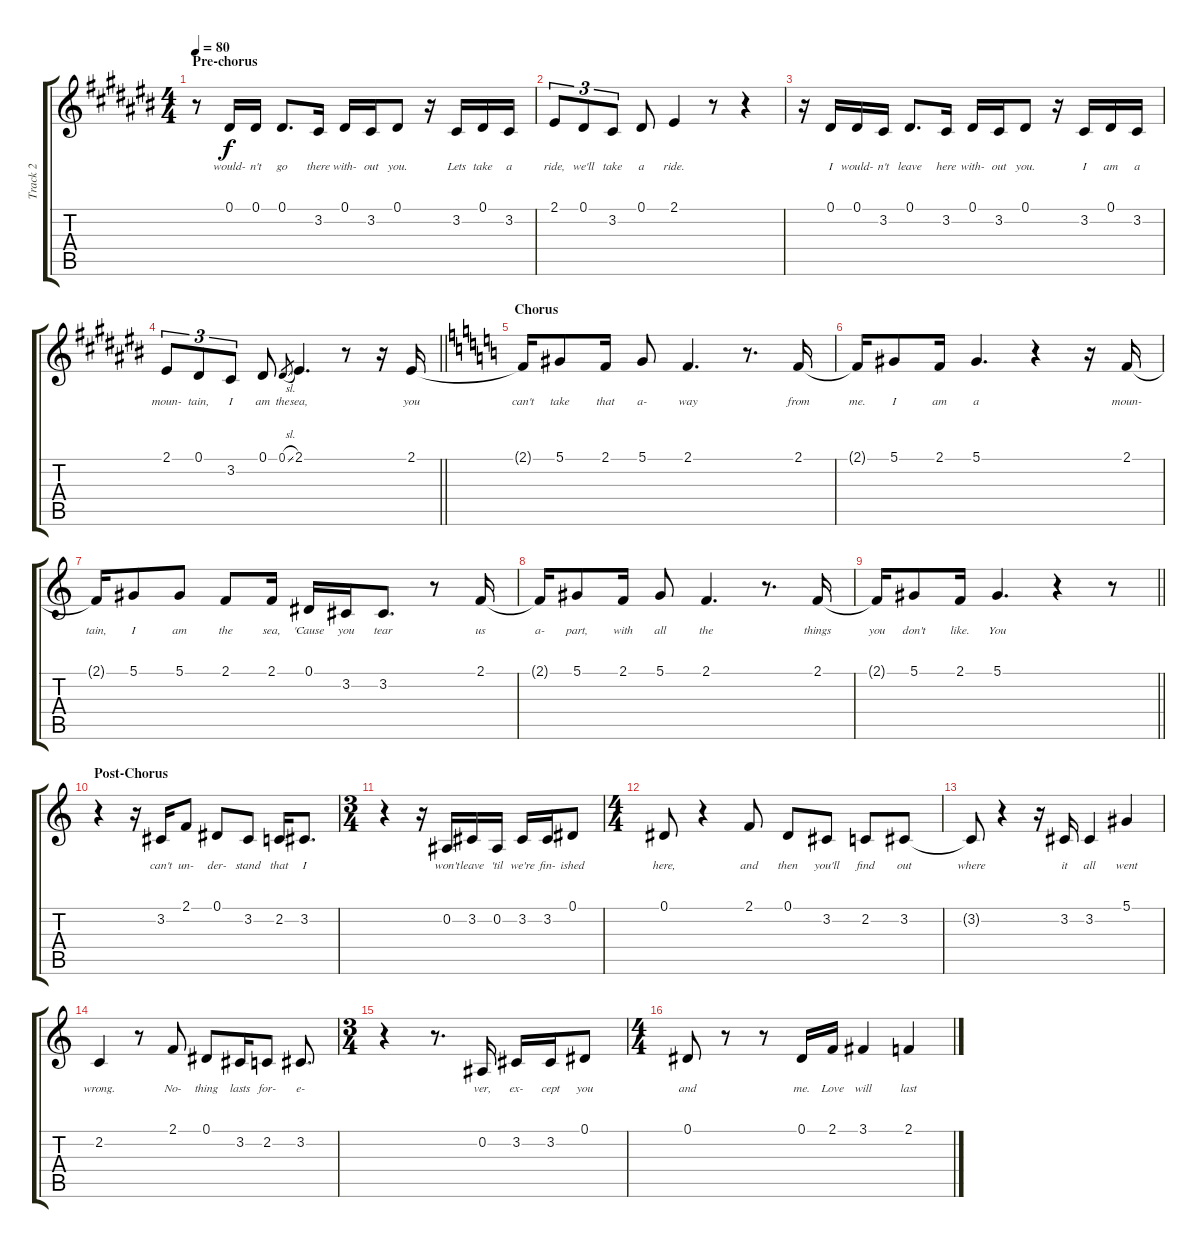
\track ("Track 2" "Track 2") {instrument tenorsax}
\staff {score tabs}
\tuning (Eb4 Bb3 Gb3 Db3 Ab2 Eb2) {hide}
\ts (4 4)
\section ("" "Pre-chorus")
\tempo 80
\clef g2
\ks c#
r.8{dy f} 0.1.16{lyrics (0 "would-") lyrics (1 "") lyrics (2 "") lyrics (3 "") lyrics (4 "")} 0.1.16{lyrics (0 "n't") lyrics (1 "") lyrics (2 "") lyrics (3 "") lyrics (4 "")} 0.1.8{d lyrics (0 "go") lyrics (1 "") lyrics (2 "") lyrics (3 "") lyrics (4 "")} 3.2.16{lyrics (0 "there") lyrics (1 "") lyrics (2 "") lyrics (3 "") lyrics (4 "")} 0.1.16{lyrics (0 "with-") lyrics (1 "") lyrics (2 "") lyrics (3 "") lyrics (4 "")} 3.2.16{lyrics (0 "out") lyrics (1 "") lyrics (2 "") lyrics (3 "") lyrics (4 "")} 0.1.8{lyrics (0 "you.") lyrics (1 "") lyrics (2 "") lyrics (3 "") lyrics (4 "")} r.16 3.2.16{lyrics (0 "Lets") lyrics (1 "") lyrics (2 "") lyrics (3 "") lyrics (4 "")} 0.1.16{lyrics (0 "take") lyrics (1 "") lyrics (2 "") lyrics (3 "") lyrics (4 "")} 3.2.16{lyrics (0 "a") lyrics (1 "") lyrics (2 "") lyrics (3 "") lyrics (4 "")} |
2.1.8{tu (3 2) lyrics (0 "ride,") lyrics (1 "") lyrics (2 "") lyrics (3 "") lyrics (4 "")} 0.1.8{tu (3 2) lyrics (0 "we'll") lyrics (1 "") lyrics (2 "") lyrics (3 "") lyrics (4 "")} 3.2.8{tu (3 2) lyrics (0 "take") lyrics (1 "") lyrics (2 "") lyrics (3 "") lyrics (4 "")} 0.1.8{lyrics (0 "a") lyrics (1 "") lyrics (2 "") lyrics (3 "") lyrics (4 "")} 2.1.4{lyrics (0 "ride.") lyrics (1 "") lyrics (2 "") lyrics (3 "") lyrics (4 "")} r.8 r.4 |
r.16 0.1.16{lyrics (0 "I") lyrics (1 "") lyrics (2 "") lyrics (3 "") lyrics (4 "")} 0.1.16{lyrics (0 "would-") lyrics (1 "") lyrics (2 "") lyrics (3 "") lyrics (4 "")} 3.2.16{lyrics (0 "n't") lyrics (1 "") lyrics (2 "") lyrics (3 "") lyrics (4 "")} 0.1.8{d lyrics (0 "leave") lyrics (1 "") lyrics (2 "") lyrics (3 "") lyrics (4 "")} 3.2.16{lyrics (0 "here") lyrics (1 "") lyrics (2 "") lyrics (3 "") lyrics (4 "")} 0.1.16{lyrics (0 "with-") lyrics (1 "") lyrics (2 "") lyrics (3 "") lyrics (4 "")} 3.2.16{lyrics (0 "out") lyrics (1 "") lyrics (2 "") lyrics (3 "") lyrics (4 "")} 0.1.8{lyrics (0 "you.") lyrics (1 "") lyrics (2 "") lyrics (3 "") lyrics (4 "")} r.16 3.2.16{lyrics (0 "I") lyrics (1 "") lyrics (2 "") lyrics (3 "") lyrics (4 "")} 0.1.16{lyrics (0 "am") lyrics (1 "") lyrics (2 "") lyrics (3 "") lyrics (4 "")} 3.2.16{lyrics (0 "a") lyrics (1 "") lyrics (2 "") lyrics (3 "") lyrics (4 "")} |
\barLineRight lightlight
2.1.8{tu (3 2) lyrics (0 "moun-") lyrics (1 "") lyrics (2 "") lyrics (3 "") lyrics (4 "")} 0.1.8{tu (3 2) lyrics (0 "tain,") lyrics (1 "") lyrics (2 "") lyrics (3 "") lyrics (4 "")} 3.2.8{tu (3 2) lyrics (0 "I") lyrics (1 "") lyrics (2 "") lyrics (3 "") lyrics (4 "")} 0.1.8{lyrics (0 "am") lyrics (1 "") lyrics (2 "") lyrics (3 "") lyrics (4 "")} 0.1{sl}.8{lyrics (0 "the") lyrics (1 "") lyrics (2 "") lyrics (3 "") lyrics (4 "") gr} 2.1.4{d lyrics (0 "sea,") lyrics (1 "") lyrics (2 "") lyrics (3 "") lyrics (4 "")} r.8 r.16 2.1.16{lyrics (0 "you") lyrics (1 "") lyrics (2 "") lyrics (3 "") lyrics (4 "")} |
\section ("" "Chorus")
\ks c
2.1{t}.16{lyrics (0 "can't") lyrics (1 "") lyrics (2 "") lyrics (3 "") lyrics (4 "")} 5.1.8{lyrics (0 "take") lyrics (1 "") lyrics (2 "") lyrics (3 "") lyrics (4 "")} 2.1.16{lyrics (0 "that") lyrics (1 "") lyrics (2 "") lyrics (3 "") lyrics (4 "")} 5.1.8{lyrics (0 "a-") lyrics (1 "") lyrics (2 "") lyrics (3 "") lyrics (4 "")} 2.1.4{d lyrics (0 "way") lyrics (1 "") lyrics (2 "") lyrics (3 "") lyrics (4 "")} r.8{d} 2.1.16{lyrics (0 "from") lyrics (1 "") lyrics (2 "") lyrics (3 "") lyrics (4 "")} |
2.1{t}.16{lyrics (0 "me.") lyrics (1 "") lyrics (2 "") lyrics (3 "") lyrics (4 "")} 5.1.8{lyrics (0 "I") lyrics (1 "") lyrics (2 "") lyrics (3 "") lyrics (4 "")} 2.1.16{lyrics (0 "am") lyrics (1 "") lyrics (2 "") lyrics (3 "") lyrics (4 "")} 5.1.4{d lyrics (0 "a") lyrics (1 "") lyrics (2 "") lyrics (3 "") lyrics (4 "")} r.4 r.16 2.1.16{lyrics (0 "moun-") lyrics (1 "") lyrics (2 "") lyrics (3 "") lyrics (4 "")} |
2.1{t}.16{lyrics (0 "tain,") lyrics (1 "") lyrics (2 "") lyrics (3 "") lyrics (4 "")} 5.1.8{lyrics (0 "I") lyrics (1 "") lyrics (2 "") lyrics (3 "") lyrics (4 "")} 5.1.8{lyrics (0 "am") lyrics (1 "") lyrics (2 "") lyrics (3 "") lyrics (4 "")} 2.1.8{lyrics (0 "the") lyrics (1 "") lyrics (2 "") lyrics (3 "") lyrics (4 "")} 2.1.16{lyrics (0 "sea,") lyrics (1 "") lyrics (2 "") lyrics (3 "") lyrics (4 "")} 0.1.16{lyrics (0 "'Cause") lyrics (1 "") lyrics (2 "") lyrics (3 "") lyrics (4 "")} 3.2.16{lyrics (0 "you") lyrics (1 "") lyrics (2 "") lyrics (3 "") lyrics (4 "")} 3.2.8{d lyrics (0 "tear") lyrics (1 "") lyrics (2 "") lyrics (3 "") lyrics (4 "")} r.8 2.1.16{lyrics (0 "us") lyrics (1 "") lyrics (2 "") lyrics (3 "") lyrics (4 "")} |
2.1{t}.16{lyrics (0 "a-") lyrics (1 "") lyrics (2 "") lyrics (3 "") lyrics (4 "")} 5.1.8{lyrics (0 "part,") lyrics (1 "") lyrics (2 "") lyrics (3 "") lyrics (4 "")} 2.1.16{lyrics (0 "with") lyrics (1 "") lyrics (2 "") lyrics (3 "") lyrics (4 "")} 5.1.8{lyrics (0 "all") lyrics (1 "") lyrics (2 "") lyrics (3 "") lyrics (4 "")} 2.1.4{d lyrics (0 "the") lyrics (1 "") lyrics (2 "") lyrics (3 "") lyrics (4 "")} r.8{d} 2.1.16{lyrics (0 "things") lyrics (1 "") lyrics (2 "") lyrics (3 "") lyrics (4 "")} |
\barLineRight lightlight
2.1{t}.16{lyrics (0 "you") lyrics (1 "") lyrics (2 "") lyrics (3 "") lyrics (4 "")} 5.1.8{lyrics (0 "don't") lyrics (1 "") lyrics (2 "") lyrics (3 "") lyrics (4 "")} 2.1.16{lyrics (0 "like.") lyrics (1 "") lyrics (2 "") lyrics (3 "") lyrics (4 "")} 5.1.4{d lyrics (0 "You") lyrics (1 "") lyrics (2 "") lyrics (3 "") lyrics (4 "")} r.4 r.8 |
\section ("" "Post-Chorus")
r.4 r.16 3.2.16{lyrics (0 "can't") lyrics (1 "") lyrics (2 "") lyrics (3 "") lyrics (4 "")} 2.1.8{lyrics (0 "un-") lyrics (1 "") lyrics (2 "") lyrics (3 "") lyrics (4 "")} 0.1.8{lyrics (0 "der-") lyrics (1 "") lyrics (2 "") lyrics (3 "") lyrics (4 "")} 3.2.8{lyrics (0 "stand") lyrics (1 "") lyrics (2 "") lyrics (3 "") lyrics (4 "")} 2.2.16{lyrics (0 "that") lyrics (1 "") lyrics (2 "") lyrics (3 "") lyrics (4 "")} 3.2.8{d lyrics (0 "I") lyrics (1 "") lyrics (2 "") lyrics (3 "") lyrics (4 "")} |
\ts (3 4)
r.4 r.16 0.2.16{lyrics (0 "won't") lyrics (1 "") lyrics (2 "") lyrics (3 "") lyrics (4 "")} 3.2.16{lyrics (0 "leave") lyrics (1 "") lyrics (2 "") lyrics (3 "") lyrics (4 "")} 0.2.16{lyrics (0 "'til") lyrics (1 "") lyrics (2 "") lyrics (3 "") lyrics (4 "")} 3.2.16{lyrics (0 "we're") lyrics (1 "") lyrics (2 "") lyrics (3 "") lyrics (4 "")} 3.2.16{lyrics (0 "fin-") lyrics (1 "") lyrics (2 "") lyrics (3 "") lyrics (4 "")} 0.1.8{lyrics (0 "ished") lyrics (1 "") lyrics (2 "") lyrics (3 "") lyrics (4 "")} |
\ts (4 4)
0.1.8{lyrics (0 "here,") lyrics (1 "") lyrics (2 "") lyrics (3 "") lyrics (4 "")} r.4 2.1.8{lyrics (0 "and") lyrics (1 "") lyrics (2 "") lyrics (3 "") lyrics (4 "")} 0.1.8{lyrics (0 "then") lyrics (1 "") lyrics (2 "") lyrics (3 "") lyrics (4 "")} 3.2.8{lyrics (0 "you'll") lyrics (1 "") lyrics (2 "") lyrics (3 "") lyrics (4 "")} 2.2.8{lyrics (0 "find") lyrics (1 "") lyrics (2 "") lyrics (3 "") lyrics (4 "")} 3.2.8{lyrics (0 "out") lyrics (1 "") lyrics (2 "") lyrics (3 "") lyrics (4 "")} |
3.2{t}.8{lyrics (0 "where") lyrics (1 "") lyrics (2 "") lyrics (3 "") lyrics (4 "")} r.4 r.16 3.2.16{lyrics (0 "it") lyrics (1 "") lyrics (2 "") lyrics (3 "") lyrics (4 "")} 3.2.4{lyrics (0 "all") lyrics (1 "") lyrics (2 "") lyrics (3 "") lyrics (4 "")} 5.1.4{lyrics (0 "went") lyrics (1 "") lyrics (2 "") lyrics (3 "") lyrics (4 "")} |
2.2.4{lyrics (0 "wrong.") lyrics (1 "") lyrics (2 "") lyrics (3 "") lyrics (4 "")} r.8 2.1.8{lyrics (0 "No-") lyrics (1 "") lyrics (2 "") lyrics (3 "") lyrics (4 "")} 0.1.8{lyrics (0 "thing") lyrics (1 "") lyrics (2 "") lyrics (3 "") lyrics (4 "")} 3.2.16{lyrics (0 "lasts") lyrics (1 "") lyrics (2 "") lyrics (3 "") lyrics (4 "")} 2.2.8{lyrics (0 "for-") lyrics (1 "") lyrics (2 "") lyrics (3 "") lyrics (4 "")} 3.2.8{d lyrics (0 "e-") lyrics (1 "") lyrics (2 "") lyrics (3 "") lyrics (4 "")} |
\ts (3 4)
r.4 r.8{d} 0.2.16{lyrics (0 "ver,") lyrics (1 "") lyrics (2 "") lyrics (3 "") lyrics (4 "")} 3.2.16{lyrics (0 "ex-") lyrics (1 "") lyrics (2 "") lyrics (3 "") lyrics (4 "")} 3.2.16{lyrics (0 "cept") lyrics (1 "") lyrics (2 "") lyrics (3 "") lyrics (4 "")} 0.1.8{lyrics (0 "you") lyrics (1 "") lyrics (2 "") lyrics (3 "") lyrics (4 "")} |
\ts (4 4)
0.1.8{lyrics (0 "and") lyrics (1 "") lyrics (2 "") lyrics (3 "") lyrics (4 "")} r.8 r.8 0.1.16{lyrics (0 "me.") lyrics (1 "") lyrics (2 "") lyrics (3 "") lyrics (4 "")} 2.1.16{lyrics (0 "Love") lyrics (1 "") lyrics (2 "") lyrics (3 "") lyrics (4 "")} 3.1.4{lyrics (0 "will") lyrics (1 "") lyrics (2 "") lyrics (3 "") lyrics (4 "")} 2.1.4{lyrics (0 "last") lyrics (1 "") lyrics (2 "") lyrics (3 "") lyrics (4 "")}
